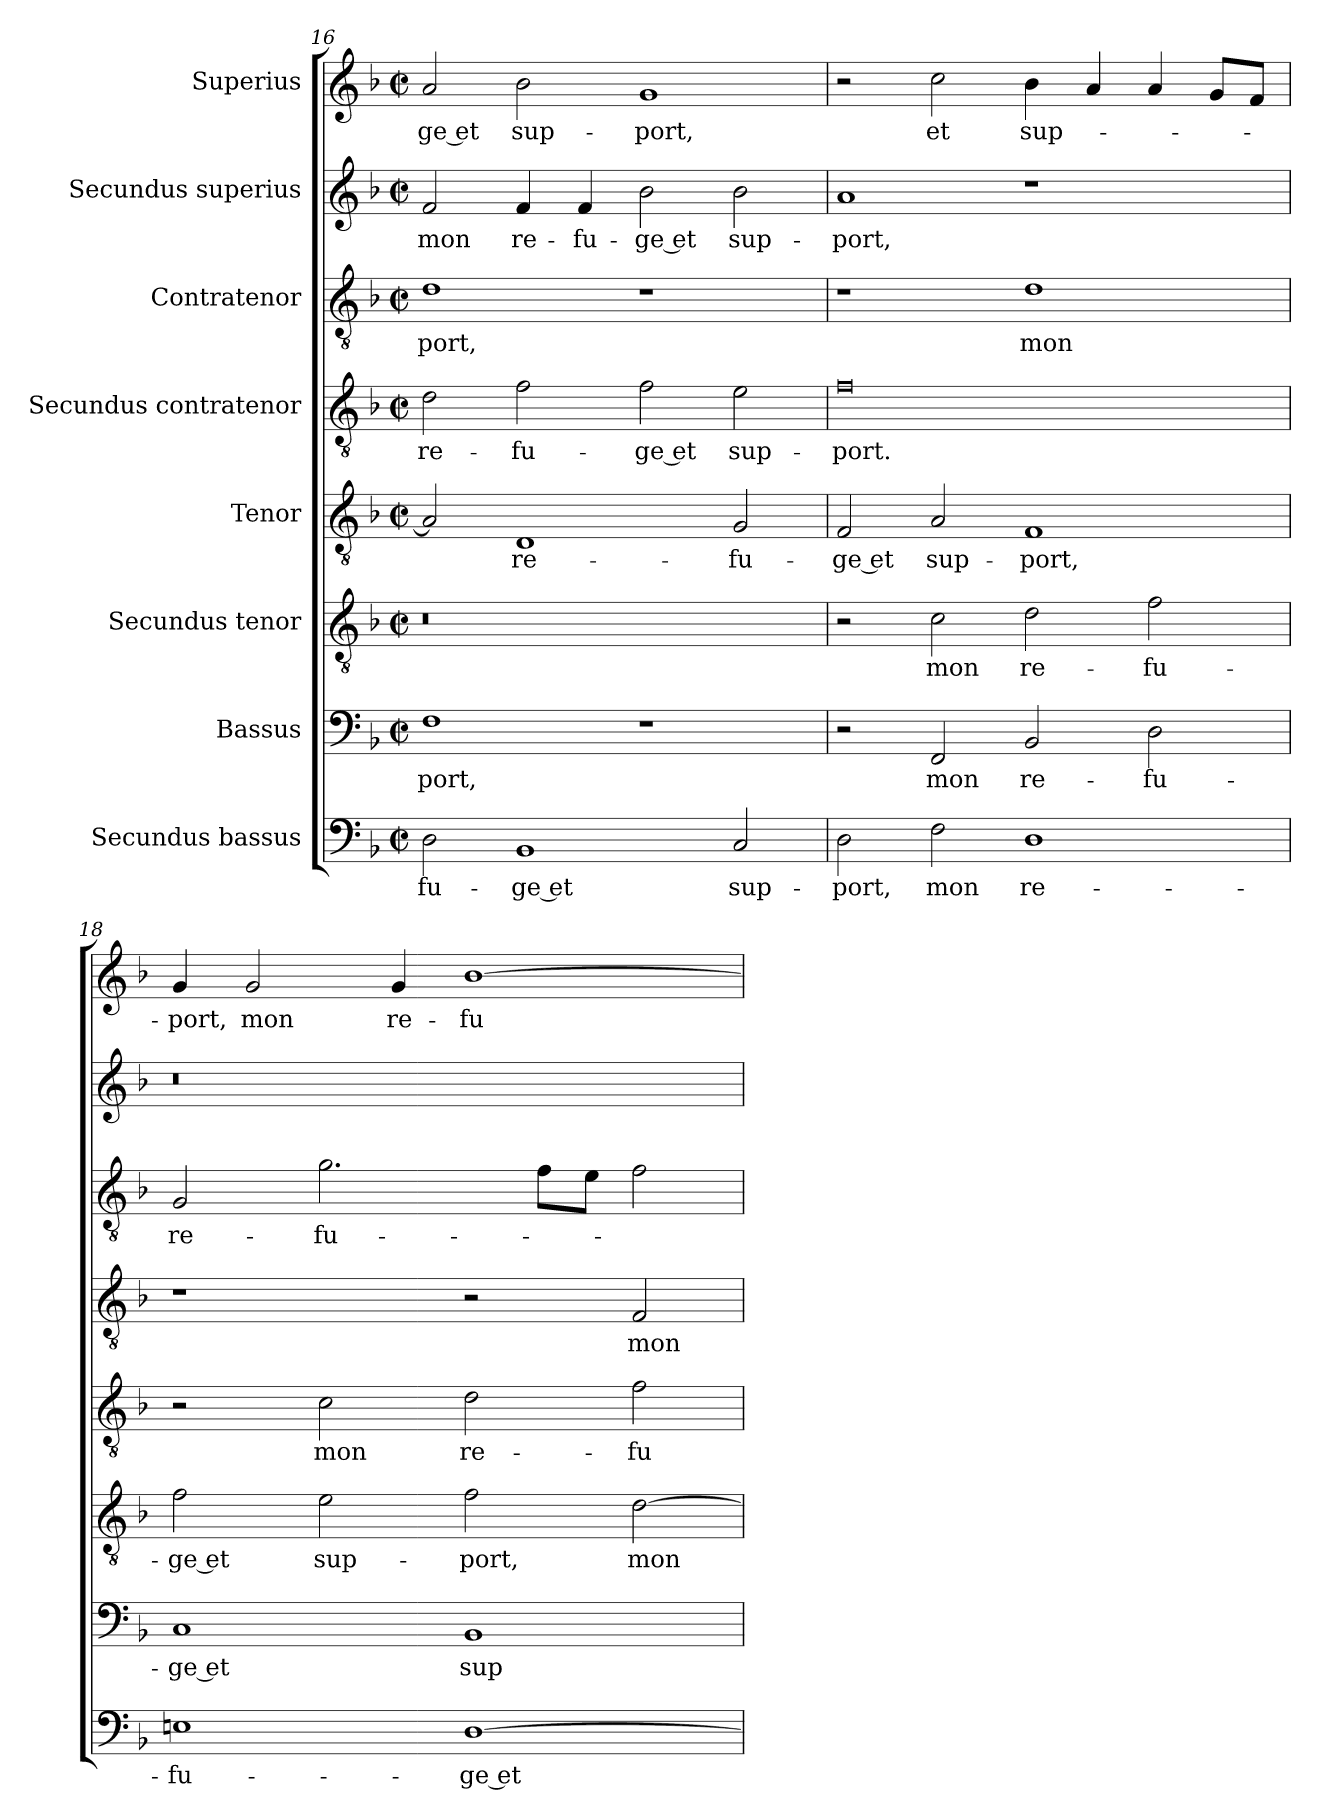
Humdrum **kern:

**kern	**text	**kern	**text	**kern	**text	**kern	**text	**kern	**text	**kern	**text	**kern	**text	**kern	**text
*part8	*part8	*part7	*part7	*part6	*part6	*part5	*part5	*part4	*part4	*part3	*part3	*part2	*part2	*part1	*part1
*staff8	*staff8	*staff7	*staff7	*staff6	*staff6	*staff5	*staff5	*staff4	*staff4	*staff3	*staff3	*staff2	*staff2	*staff1	*staff1
*I"Secundus bassus	*	*I"Bassus	*	*I"Secundus tenor	*	*I"Tenor	*	*I"Secundus contratenor	*	*I"Contratenor	*	*I"Secundus superius	*	*I"Superius	*
!!LO:LB:g=z
*clefF4	*	*clefF4	*	*clefGv2	*	*clefGv2	*	*clefGv2	*	*clefGv2	*	*clefG2	*	*clefG2	*
*k[b-]	*	*k[b-]	*	*k[b-]	*	*k[b-]	*	*k[b-]	*	*k[b-]	*	*k[b-]	*	*k[b-]	*
*F:	*	*F:	*	*F:	*	*F:	*	*F:	*	*F:	*	*F:	*	*F:	*
*M2/2	*	*M2/2	*	*M2/2	*	*M2/2	*	*M2/2	*	*M2/2	*	*M2/2	*	*M2/2	*
*met(c|)	*	*met(c|)	*	*met(c|)	*	*met(c|)	*	*met(c|)	*	*met(c|)	*	*met(c|)	*	*met(c|)	*
=16	=16	=16	=16	=16	=16	=16	=16	=16	=16	=16	=16	=16	=16	=16	=16
!	!	!	!	!LO:N:vis=0	!	!	!	!	!	!	!	!	!	!	!
2D\	-fu-	1F\	-port,	1r	.	2A/]	.	2d\	re-	1d\	-port,	2f/	mon	2a/	-ge et
1BB-/	-ge et	.	.	.	.	1D/	re-	2f\	-fu-	.	.	4f/	re-	2b-\	sup-
.	.	.	.	.	.	.	.	.	.	.	.	4f/	-fu-	.	.
.	.	1r	.	1ryy	.	.	.	2f\	-ge et	1r	.	2b-\	-ge et	1g/	-port,
2C/	sup-	.	.	.	.	2G/	-fu-	2e\	sup-	.	.	2b-\	sup-	.	.
=17	=17	=17	=17	=17	=17	=17	=17	=17	=17	=17	=17	=17	=17	=17	=17
2D\	-port,	2r	.	2r	.	2F/	-ge et	0f\	-port.	1r	.	1a/	-port,	2r	.
2F\	mon	2FF/	mon	2c\	mon	2A/	sup-	.	.	.	.	.	.	2cc\	et
1D\	re-	2BB-/	re-	2d\	re-	1F/	-port,	.	.	1d\	mon	1r	.	4b-\	sup-
.	.	.	.	.	.	.	.	.	.	.	.	.	.	4a/	.
.	.	2D\	-fu-	2f\	-fu-	.	.	.	.	.	.	.	.	4a/	.
.	.	.	.	.	.	.	.	.	.	.	.	.	.	8g/L	.
.	.	.	.	.	.	.	.	.	.	.	.	.	.	8f/J	.
=18	=18	=18	=18	=18	=18	=18	=18	=18	=18	=18	=18	=18	=18	=18	=18
!	!	!	!	!	!	!	!	!	!	!	!	!LO:N:vis=0	!	!	!
1En\	-fu-	1C/	-ge et	2f\	-ge et	2r	.	1r	.	2G/	re-	1r	.	4g/	-port,
.	.	.	.	.	.	.	.	.	.	.	.	.	.	2g/	mon
.	.	.	.	2e\	sup-	2c\	mon	.	.	2.g\	-fu-	.	.	.	.
.	.	.	.	.	.	.	.	.	.	.	.	.	.	4g/	re-
[1D\	-ge et	1BB-/	sup-	2f\	-port,	2d\	re-	2r	.	.	.	1ryy	.	[1b-\	-fu-
.	.	.	.	.	.	.	.	.	.	8f\L	.	.	.	.	.
.	.	.	.	.	.	.	.	.	.	8e\J	.	.	.	.	.
.	.	.	.	[2d\	mon	2f\	-fu-	2F/	mon	2f\	.	.	.	.	.
=	=	=	=	=	=	=	=	=	=	=	=	=	=	=	=
*-	*-	*-	*-	*-	*-	*-	*-	*-	*-	*-	*-	*-	*-	*-	*-
